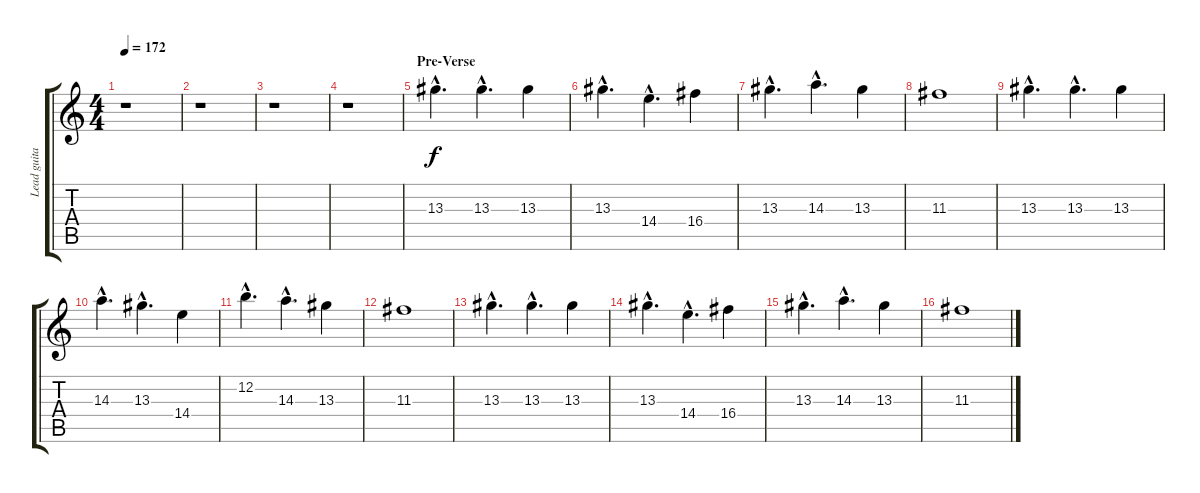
\track ("Lead guitar 2" "Lead guita") {instrument distortionguitar}
\staff {score tabs}
\tuning (E4 B3 G3 D3 A2 E2) {hide}
\ts (4 4)
\tempo 172
\clef g2
\ks c
r.1{dy f} |
r.1 |
r.1 |
r.1 |
\section ("" "Pre-Verse")
13.3{hac}.4{d} 13.3{hac}.4{d} 13.3.4 |
13.3{hac}.4{d} 14.4{hac}.4{d} 16.4.4 |
13.3{hac}.4{d} 14.3{hac}.4{d} 13.3.4 |
11.3.1 |
13.3{hac}.4{d} 13.3{hac}.4{d} 13.3.4 |
14.3{hac}.4{d} 13.3{hac}.4{d} 14.4.4 |
12.2{hac}.4{d} 14.3{hac}.4{d} 13.3.4 |
11.3.1 |
13.3{hac}.4{d} 13.3{hac}.4{d} 13.3.4 |
13.3{hac}.4{d} 14.4{hac}.4{d} 16.4.4 |
13.3{hac}.4{d} 14.3{hac}.4{d} 13.3.4 |
11.3.1
